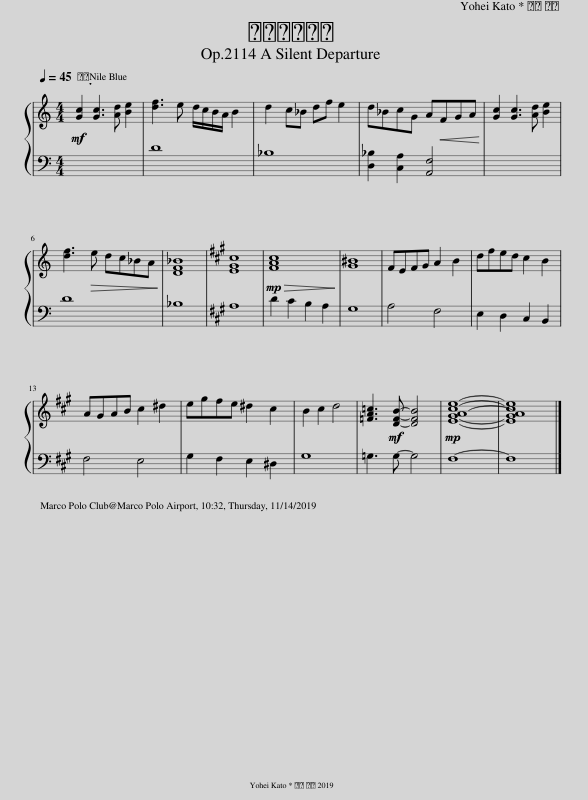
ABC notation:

X:1
%%score { 1 | 2 }
L:1/8
Q:1/4=45
M:4/4
I:linebreak $
K:C
V:1 treble
V:2 bass
V:1
!mf! [Gc]2 [Gc]3 [Ad] [Be]2 | [df]3 e d/c/B/A/ B2 | d2 c_B df e2 | d_BcG A!<(!FGA!<)! | [Gc]2 [Gc]3 [Ad] [Be]2 |$ %5
 [df]3!>(! e dc_BA!>)! | [DF_B]8 |[K:A] [EGc]8 |!mp!!>(! [FAc]8!>)! | [G^B]8 | %10
 FEFG A2 B2 | dfed c2 B2 |$ AGAB c2 ^d2 | egfe ^d2 c2 | B2 c2 d4 | %15
 [=FA=c]3!mf! [DFB]- [DFB]4 |!mp! [EGAce]8- | [EGAce]8 |] %18
V:2
 x8 | D8 | _B,8 | [D,_B,]2 [C,A,]2 [A,,F,]4 | x8 |$ %5
 D8 | _B,8 |[K:A] A,8 | D2 C2 B,2 A,2 | G,8 | %10
 A,4 F,4 | E,2 D,2 C,2 B,,2 |$ F,4 E,4 | G,2 F,2 E,2 ^D,2 | G,8 | %15
 =G,3 G,- G,4 | F,8- | F,8 |] %18
